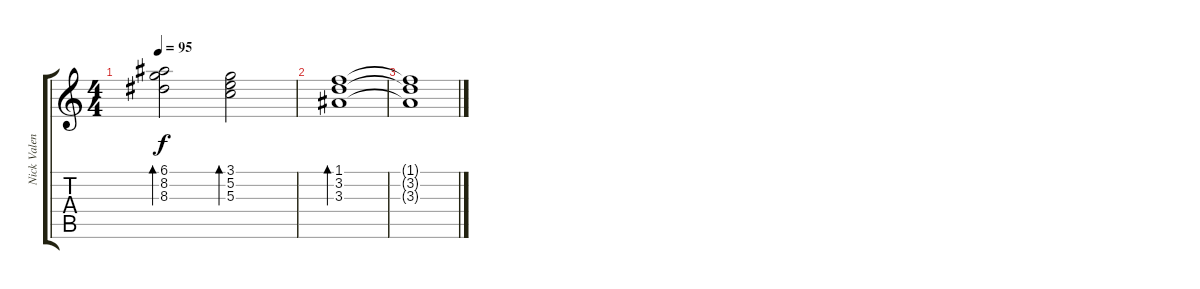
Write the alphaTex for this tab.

\track ("Nick Valensi" "Nick Valen") {instrument distortionguitar}
\staff {score tabs}
\tuning (E4 B3 G3 D3 A2 E2) {hide}
\ts (4 4)
\tempo 95
\clef g2
\ks c
(6.1 8.2 8.3).2{bd 240 dy f volume 11} (3.1 5.2 5.3).2{bd 240} |
(1.1 3.2 3.3).1{bd 240} |
(1.1{t} 3.2{t} 3.3{t}).1
